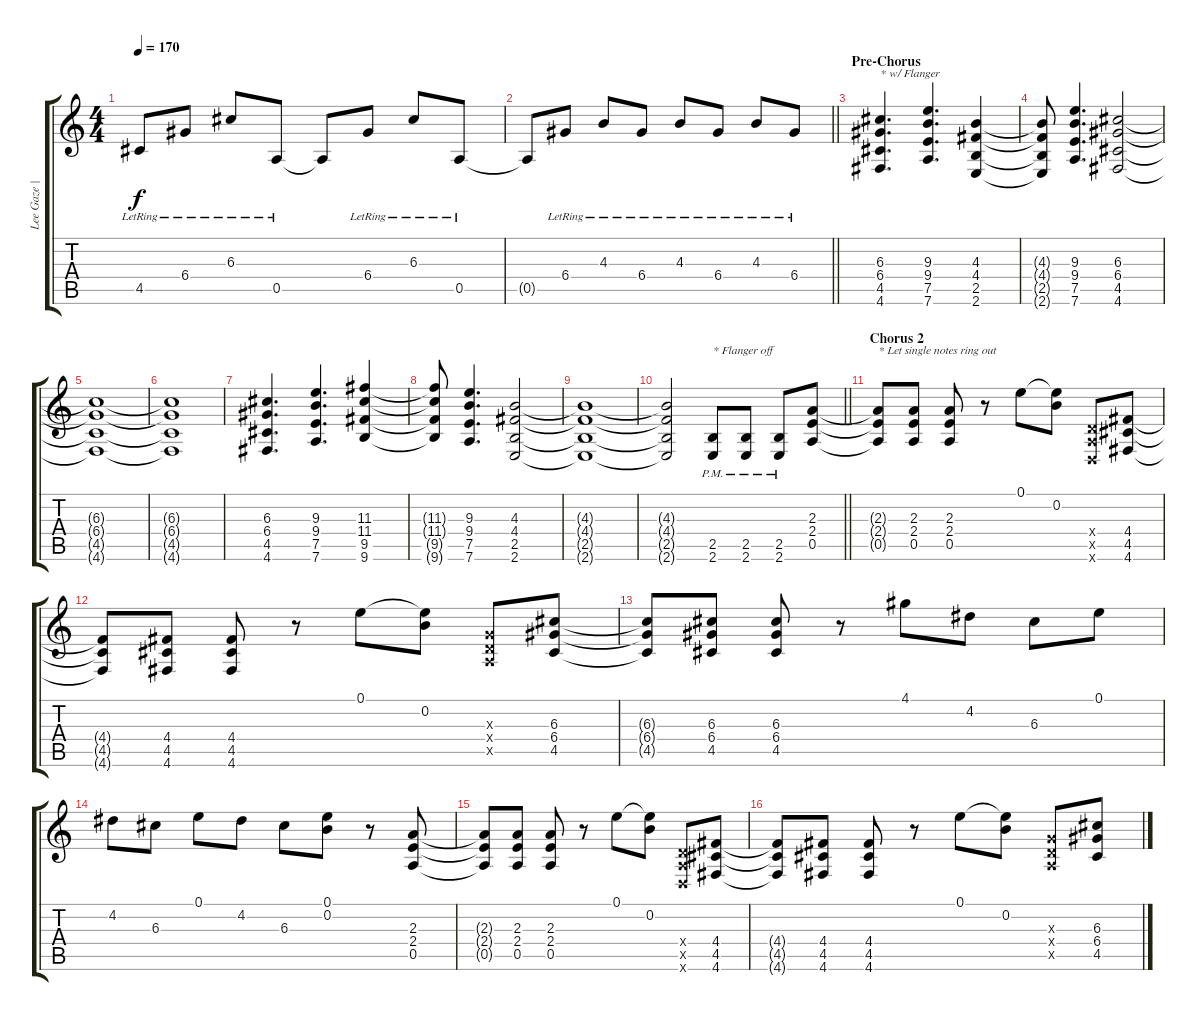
\track ("Lee Gaze | Lead" "Lee Gaze |") {instrument electricguitarjazz}
\staff {score tabs}
\tuning (E4 B3 G3 D3 A2 D2) {hide}
\ts (4 4)
\tempo 170
\clef g2
\ks c
4.5{lr}.8{dy f} 6.4{lr}.8 6.3{lr}.8 0.5{lr}.8 0.5{t}.8 6.4{lr}.8 6.3{lr}.8 0.5{lr}.8 |
\barLineRight lightlight
0.5{t}.8 6.4{lr}.8 4.3{lr}.8 6.4{lr}.8 4.3{lr}.8 6.4{lr}.8 4.3{lr}.8 6.4{lr}.8 |
\section ("" "Pre-Chorus")
(6.3 6.4 4.5 4.6).4{d txt "* w/ Flanger" instrument distortionguitar} (9.3 9.4 7.5 7.6).4{d} (4.3 4.4 2.5 2.6).4 |
(4.3{t} 4.4{t} 2.5{t} 2.6{t}).8 (9.3 9.4 7.5 7.6).4{d} (6.3 6.4 4.5 4.6).2 |
(6.3{t} 6.4{t} 4.5{t} 4.6{t}).1 |
(6.3{t} 6.4{t} 4.5{t} 4.6{t}).1 |
(6.3 6.4 4.5 4.6).4{d} (9.3 9.4 7.5 7.6).4{d} (11.3 11.4 9.5 9.6).4 |
(11.3{t} 11.4{t} 9.5{t} 9.6{t}).8 (9.3 9.4 7.5 7.6).4{d} (4.3 4.4 2.5 2.6).2 |
(4.3{t} 4.4{t} 2.5{t} 2.6{t}).1 |
\barLineRight lightlight
(4.3{t} 4.4{t} 2.5{t} 2.6{t}).2 (2.5{pm} 2.6{pm}).8{txt "* Flanger off" instrument distortionguitar} (2.5{pm} 2.6{pm}).8 (2.5{pm} 2.6{pm}).8 (2.3 2.4 0.5).8 |
\section ("" "Chorus 2")
(2.3{t} 2.4{t} 0.5{t}).8{txt "* Let single notes ring out"} (2.3 2.4 0.5).8 (2.3 2.4 0.5).8 r.8 0.1.8 (0.1{t} 0.2).8 (0.4{x} 0.5{x} 0.6{x}).8 (4.4 4.5 4.6).8 |
(4.4{t} 4.5{t} 4.6{t}).8 (4.4 4.5 4.6).8 (4.4 4.5 4.6).8 r.8 0.1.8 (0.1{t} 0.2).8 (0.3{x} 0.4{x} 0.5{x}).8 (6.3 6.4 4.5).8 |
(6.3{t} 6.4{t} 4.5{t}).8 (6.3 6.4 4.5).8 (6.3 6.4 4.5).8 r.8 4.1.8 4.2.8 6.3.8 0.1.8 |
4.2.8 6.3.8 0.1.8 4.2.8 6.3.8 (0.1 0.2).8 r.8 (2.3 2.4 0.5).8 |
(2.3{t} 2.4{t} 0.5{t}).8 (2.3 2.4 0.5).8 (2.3 2.4 0.5).8 r.8 0.1.8 (0.1{t} 0.2).8 (0.4{x} 0.5{x} 0.6{x}).8 (4.4 4.5 4.6).8 |
(4.4{t} 4.5{t} 4.6{t}).8 (4.4 4.5 4.6).8 (4.4 4.5 4.6).8 r.8 0.1.8 (0.1{t} 0.2).8 (0.3{x} 0.4{x} 0.5{x}).8 (6.3 6.4 4.5).8
